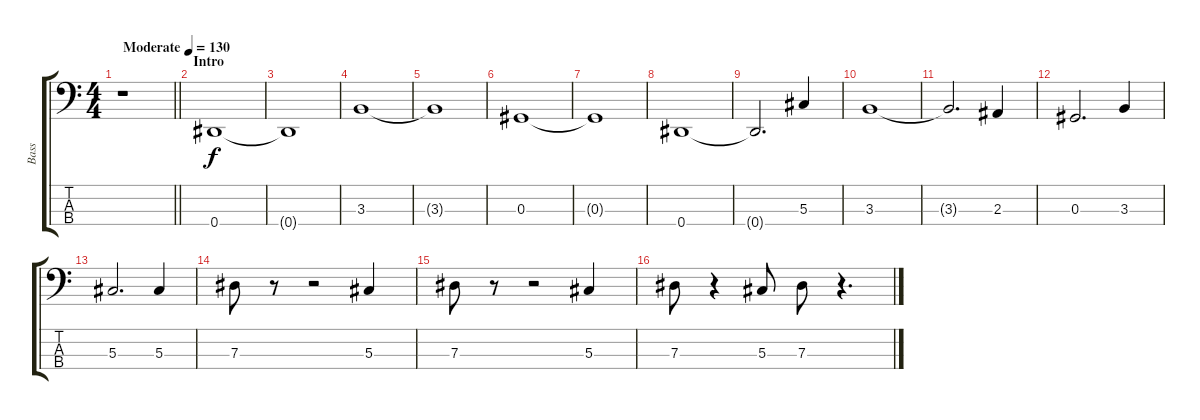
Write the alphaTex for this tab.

\track ("Bass" "Bass") {instrument electricbassfinger}
\staff {score tabs}
\tuning (Gb2 Db2 Ab1 Eb1) {hide}
\ts (4 4)
\tempo (130 "Moderate")
\clef f4
\barLineRight lightlight
\ks c
r.1{dy f instrument electricbassfinger} |
\section ("" "Intro")
0.4.1 |
0.4{t}.1 |
3.3.1 |
3.3{t}.1 |
0.3.1 |
0.3{t}.1 |
0.4.1 |
0.4{t}.2{d} 5.3.4 |
3.3.1 |
3.3{t}.2{d} 2.3.4 |
0.3.2{d} 3.3.4 |
5.3.2{d} 5.3.4 |
7.3.8 r.8 r.2 5.3.4 |
7.3.8 r.8 r.2 5.3.4 |
7.3.8 r.4 5.3.8 7.3.8 r.4{d}
